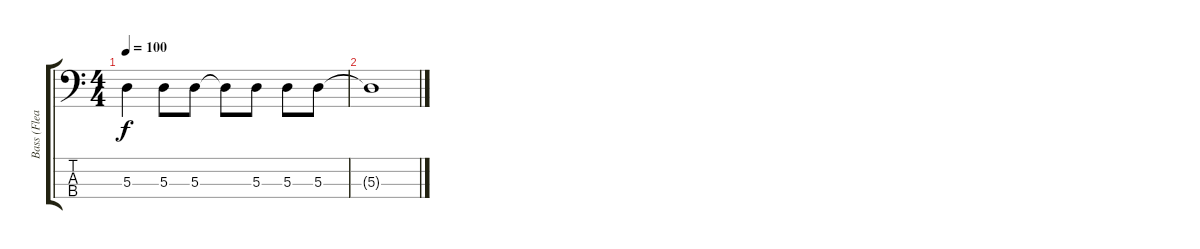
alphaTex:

\track ("Bass (Flea)" "Bass (Flea") {instrument electricbassfinger}
\staff {score tabs}
\tuning (G2 D2 A1 E1) {hide}
\ts (4 4)
\tempo 100
\clef f4
\ks c
5.3.4{dy f} 5.3.8 5.3.8 5.3{t}.8 5.3.8 5.3.8 5.3.8 |
5.3{t}.1
